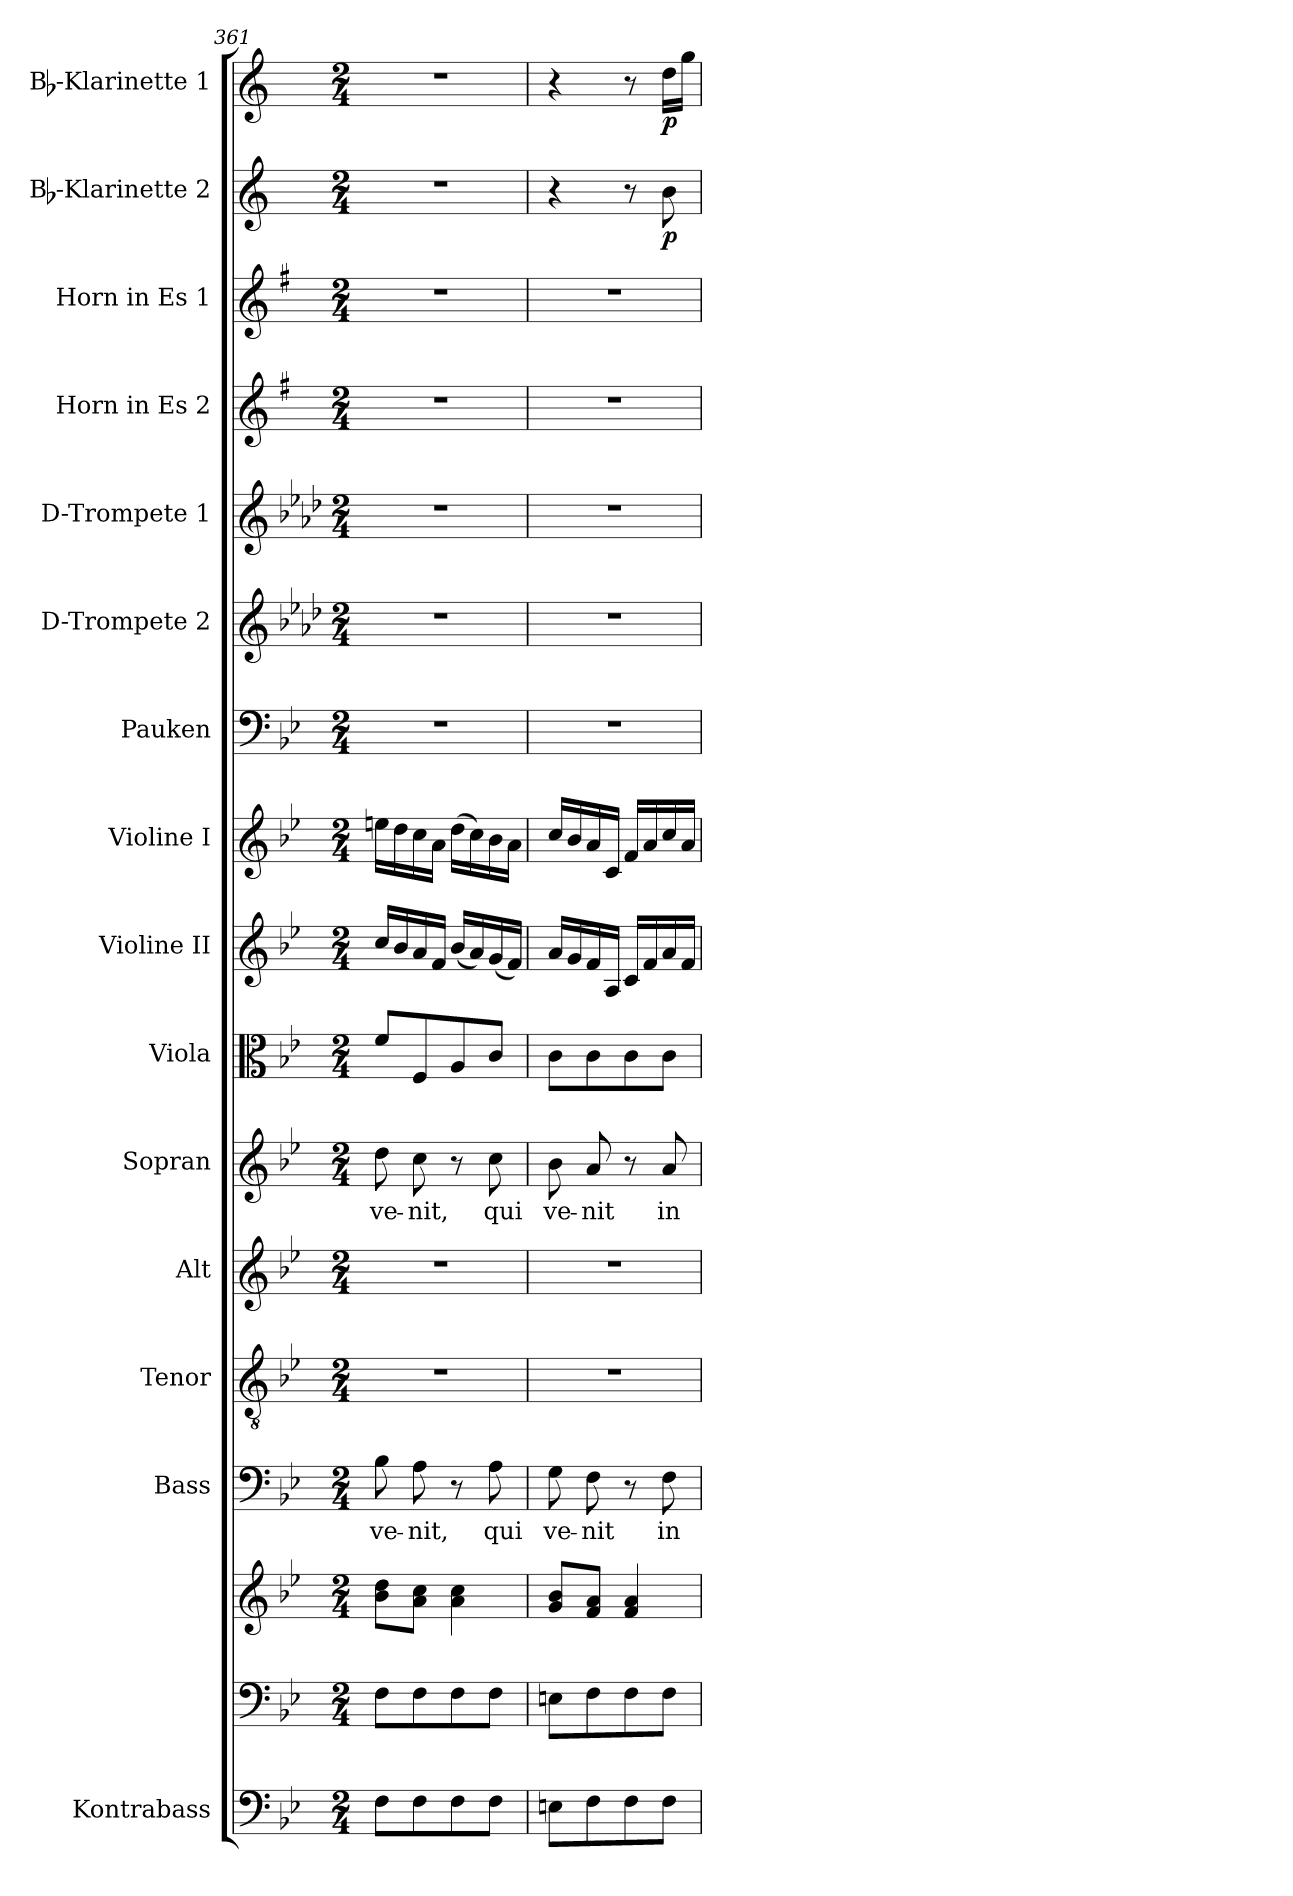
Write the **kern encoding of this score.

**kern	**kern	**kern	**kern	**text	**kern	**kern	**kern	**text	**kern	**kern	**kern	**kern	**kern	**kern	**kern	**kern	**kern	**dynam	**kern	**dynam
*part16	*part15	*part15	*part14	*part14	*part13	*part12	*part11	*part11	*part10	*part9	*part8	*part7	*part6	*part5	*part4	*part3	*part2	*part2	*part1	*part1
*staff17	*staff16	*staff15	*staff14	*staff14	*staff13	*staff12	*staff11	*staff11	*staff10	*staff9	*staff8	*staff7	*staff6	*staff5	*staff4	*staff3	*staff2	*staff2	*staff1	*staff1
*I"Kontrabass	*	*	*I"Bass	*	*I"Tenor	*I"Alt	*I"Sopran	*	*I"Viola	*I"Violine II	*I"Violine I	*I"Pauken	*I"D-Trompete 2	*I"D-Trompete 1	*I"Horn in Es 2	*I"Horn in Es 1	*I"Bb-Klarinette 2	*	*I"Bb-Klarinette 1	*
*I'Kb.	*	*	*I'B.	*	*I'T.	*I'A.	*I'S.	*	*I'Vla.	*I'Vl. II	*I'Vl. I	*I'Pk.	*I'D Trp. 2	*I'D Trp. 1	*	*	*I'Bb Kl. 2	*	*I'Bb Kl. 1	*
*clefF4	*clefF4	*clefG2	*clefF4	*	*clefGv2	*clefG2	*clefG2	*	*clefC3	*clefG2	*clefG2	*clefF4	*clefG2	*clefG2	*clefG2	*clefG2	*clefG2	*	*clefG2	*
*ITrd7c12	*	*	*	*	*	*	*	*	*	*	*	*	*ITrd-1c-2	*ITrd-1c-2	*ITrd5c9	*ITrd5c9	*ITrd1c2	*	*ITrd1c2	*
*k[b-e-]	*k[b-e-]	*k[b-e-]	*k[b-e-]	*	*k[b-e-]	*k[b-e-]	*k[b-e-]	*	*k[b-e-]	*k[b-e-]	*k[b-e-]	*k[b-e-]	*k[b-e-]	*k[b-e-]	*k[b-e-]	*k[b-e-]	*k[b-e-]	*	*k[b-e-]	*
*B-:	*B-:	*B-:	*B-:	*	*B-:	*B-:	*B-:	*	*B-:	*B-:	*B-:	*B-:	*B-:	*B-:	*B-:	*B-:	*B-:	*	*B-:	*
*M2/4	*M2/4	*M2/4	*M2/4	*	*M2/4	*M2/4	*M2/4	*	*M2/4	*M2/4	*M2/4	*M2/4	*M2/4	*M2/4	*M2/4	*M2/4	*M2/4	*	*M2/4	*
=361	=361	=361	=361	=361	=361	=361	=361	=361	=361	=361	=361	=361	=361	=361	=361	=361	=361	=361	=361	=361
!	!	!	!	!LO:LY:b	!	!	!	!LO:LY:b	!	!	!	!	!	!	!	!	!	!	!	!
8FF\L	8F\L	8b-\ 8dd\L	8B-\	ve-	2r	2r	8dd\	ve-	8f/L	16cc/LL	16een\LL	2r	2r	2r	2r	2r	2r	.	2r	.
.	.	.	.	.	.	.	.	.	.	16b-/	16dd\	.	.	.	.	.	.	.	.	.
!	!	!	!	!LO:LY:b	!	!	!	!LO:LY:b	!	!	!	!	!	!	!	!	!	!	!	!
8FF\	8F\	8a\ 8cc\J	8A\	-nit,	.	.	8cc\	-nit,	8F/	16a/	16cc\	.	.	.	.	.	.	.	.	.
.	.	.	.	.	.	.	.	.	.	16f/JJ	16a\JJ	.	.	.	.	.	.	.	.	.
8FF\	8F\	4a\ 4cc\	8r	.	.	.	8r	.	8A/	(<16b-/LL	(>16dd\LL	.	.	.	.	.	.	.	.	.
.	.	.	.	.	.	.	.	.	.	16a/)	16cc\)	.	.	.	.	.	.	.	.	.
!	!	!	!	!LO:LY:b	!	!	!	!LO:LY:b	!	!	!	!	!	!	!	!	!	!	!	!
8FF\J	8F\J	.	8A\	qui	.	.	8cc\	qui	8c/J	(<16g/	16b-\	.	.	.	.	.	.	.	.	.
.	.	.	.	.	.	.	.	.	.	16f/JJ)	16a\JJ	.	.	.	.	.	.	.	.	.
!!LO:PB:g=z
=362	=362	=362	=362	=362	=362	=362	=362	=362	=362	=362	=362	=362	=362	=362	=362	=362	=362	=362	=362	=362
!	!	!	!	!LO:LY:b	!	!	!	!LO:LY:b	!	!	!	!	!	!	!	!	!	!	!	!
8EEn\L	8En\L	8g/ 8b-/L	8G\	ve-	2r	2r	8b-\	ve-	8c\L	16a/LL	16cc/LL	2r	2r	2r	2r	2r	4r	.	4r	.
.	.	.	.	.	.	.	.	.	.	16g/	16b-/	.	.	.	.	.	.	.	.	.
!	!	!	!	!LO:LY:b	!	!	!	!LO:LY:b	!	!	!	!	!	!	!	!	!	!	!	!
8FF\	8F\	8f/ 8a/J	8F\	-nit	.	.	8a/	-nit	8c\	16f/	16a/	.	.	.	.	.	.	.	.	.
.	.	.	.	.	.	.	.	.	.	16A/JJ	16c/JJ	.	.	.	.	.	.	.	.	.
8FF\	8F\	4f/ 4a/	8r	.	.	.	8r	.	8c\	16c/LL	16f/LL	.	.	.	.	.	8r	.	8r	.
.	.	.	.	.	.	.	.	.	.	16f/	16a/	.	.	.	.	.	.	.	.	.
!	!	!	!	!LO:LY:b	!	!	!	!LO:LY:b	!	!	!	!	!	!	!	!	!	!LO:DY:b	!	!LO:DY:b
8FF\J	8F\J	.	8F\	in	.	.	8a/	in	8c\J	16a/	16cc/	.	.	.	.	.	8a\	p	16cc\LL	p
.	.	.	.	.	.	.	.	.	.	16f/JJ	16a/JJ	.	.	.	.	.	.	.	16ff\JJ	.
=	=	=	=	=	=	=	=	=	=	=	=	=	=	=	=	=	=	=	=	=
*-	*-	*-	*-	*-	*-	*-	*-	*-	*-	*-	*-	*-	*-	*-	*-	*-	*-	*-	*-	*-
